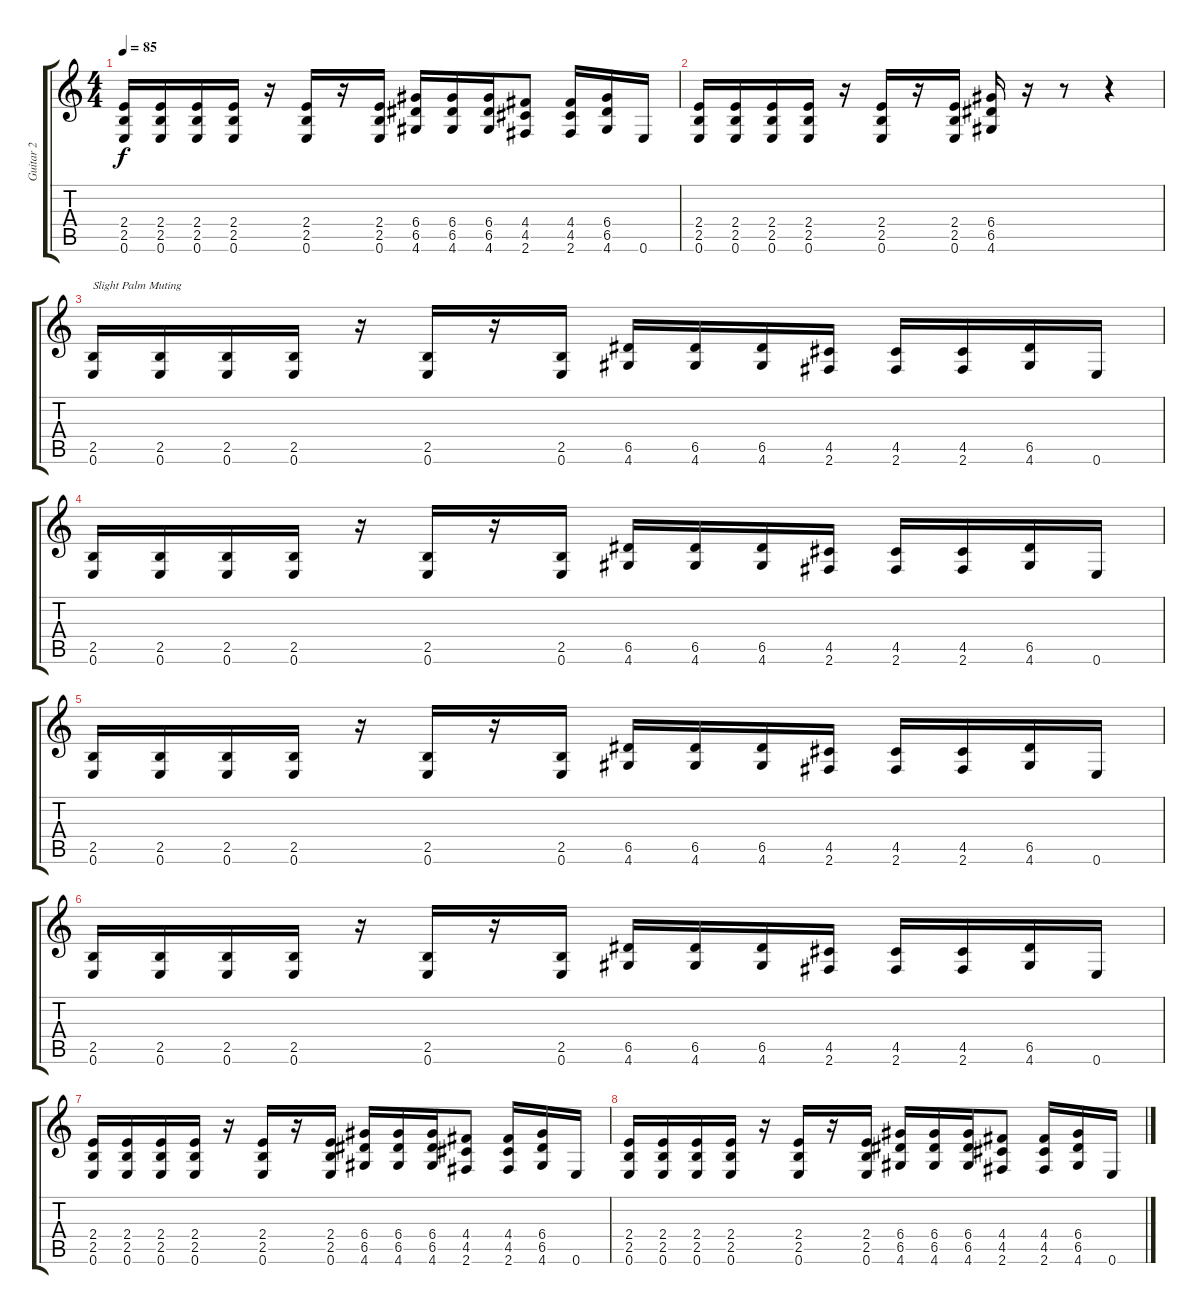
\track ("Guitar 2" "Guitar 2") {instrument overdrivenguitar}
\staff {score tabs}
\tuning (E4 B3 G3 D3 A2 E2) {hide}
\ts (4 4)
\tempo 85
\clef g2
\ks c
(2.4 2.5 0.6).16{dy f} (2.4 2.5 0.6).16 (2.4 2.5 0.6).16 (2.4 2.5 0.6).16 r.16 (2.4 2.5 0.6).16 r.16 (2.4 2.5 0.6).16 (6.4 6.5 4.6).16 (6.4 6.5 4.6).16 (6.4 6.5 4.6).16 (4.4 4.5 2.6).8 (4.4 4.5 2.6).16 (6.4 6.5 4.6).16 0.6.16 |
(2.4 2.5 0.6).16 (2.4 2.5 0.6).16 (2.4 2.5 0.6).16 (2.4 2.5 0.6).16 r.16 (2.4 2.5 0.6).16 r.16 (2.4 2.5 0.6).16 (6.4 6.5 4.6).16 r.16 r.8 r.4 |
(2.5 0.6).16{txt "Slight Palm Muting"} (2.5 0.6).16 (2.5 0.6).16 (2.5 0.6).16 r.16 (2.5 0.6).16 r.16 (2.5 0.6).16 (6.5 4.6).16 (6.5 4.6).16 (6.5 4.6).16 (4.5 2.6).16 (4.5 2.6).16 (4.5 2.6).16 (6.5 4.6).16 0.6.16 |
(2.5 0.6).16 (2.5 0.6).16 (2.5 0.6).16 (2.5 0.6).16 r.16 (2.5 0.6).16 r.16 (2.5 0.6).16 (6.5 4.6).16 (6.5 4.6).16 (6.5 4.6).16 (4.5 2.6).16 (4.5 2.6).16 (4.5 2.6).16 (6.5 4.6).16 0.6.16 |
(2.5 0.6).16 (2.5 0.6).16 (2.5 0.6).16 (2.5 0.6).16 r.16 (2.5 0.6).16 r.16 (2.5 0.6).16 (6.5 4.6).16 (6.5 4.6).16 (6.5 4.6).16 (4.5 2.6).16 (4.5 2.6).16 (4.5 2.6).16 (6.5 4.6).16 0.6.16 |
(2.5 0.6).16 (2.5 0.6).16 (2.5 0.6).16 (2.5 0.6).16 r.16 (2.5 0.6).16 r.16 (2.5 0.6).16 (6.5 4.6).16 (6.5 4.6).16 (6.5 4.6).16 (4.5 2.6).16 (4.5 2.6).16 (4.5 2.6).16 (6.5 4.6).16 0.6.16 |
(2.4 2.5 0.6).16 (2.4 2.5 0.6).16 (2.4 2.5 0.6).16 (2.4 2.5 0.6).16 r.16 (2.4 2.5 0.6).16 r.16 (2.4 2.5 0.6).16 (6.4 6.5 4.6).16 (6.4 6.5 4.6).16 (6.4 6.5 4.6).16 (4.4 4.5 2.6).8 (4.4 4.5 2.6).16 (6.4 6.5 4.6).16 0.6.16 |
(2.4 2.5 0.6).16 (2.4 2.5 0.6).16 (2.4 2.5 0.6).16 (2.4 2.5 0.6).16 r.16 (2.4 2.5 0.6).16 r.16 (2.4 2.5 0.6).16 (6.4 6.5 4.6).16 (6.4 6.5 4.6).16 (6.4 6.5 4.6).16 (4.4 4.5 2.6).8 (4.4 4.5 2.6).16 (6.4 6.5 4.6).16 0.6.16
